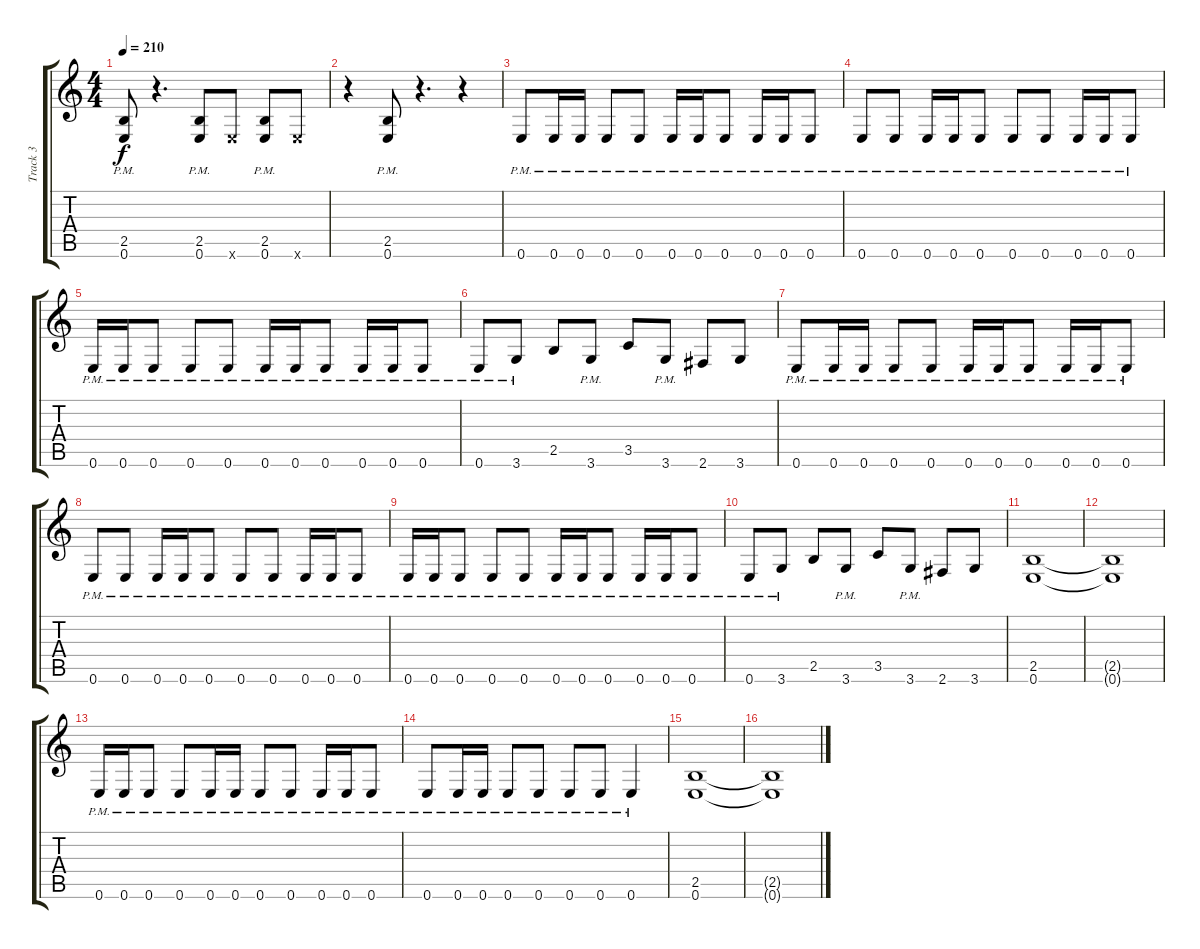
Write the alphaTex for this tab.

\track ("Track 3" "Track 3") {instrument overdrivenguitar}
\staff {score tabs}
\tuning (E4 B3 G3 D3 A2 E2) {hide}
\ts (4 4)
\tempo 210
\clef g2
\ks c
(2.5{pm} 0.6{pm}).8{dy f} r.4{d} (2.5{pm} 0.6{pm}).8 0.6{x}.8 (2.5{pm} 0.6{pm}).8 0.6{x}.8 |
r.4 (2.5{pm} 0.6{pm}).8 r.4{d} r.4 |
0.6{pm}.8 0.6{pm}.16 0.6{pm}.16 0.6{pm}.8 0.6{pm}.8 0.6{pm}.16 0.6{pm}.16 0.6{pm}.8 0.6{pm}.16 0.6{pm}.16 0.6{pm}.8 |
0.6{pm}.8 0.6{pm}.8 0.6{pm}.16 0.6{pm}.16 0.6{pm}.8 0.6{pm}.8 0.6{pm}.8 0.6{pm}.16 0.6{pm}.16 0.6{pm}.8 |
0.6{pm}.16 0.6{pm}.16 0.6{pm}.8 0.6{pm}.8 0.6{pm}.8 0.6{pm}.16 0.6{pm}.16 0.6{pm}.8 0.6{pm}.16 0.6{pm}.16 0.6{pm}.8 |
0.6{pm}.8 3.6{pm}.8 2.5.8 3.6{pm}.8 3.5.8 3.6{pm}.8 2.6.8 3.6.8 |
0.6{pm}.8 0.6{pm}.16 0.6{pm}.16 0.6{pm}.8 0.6{pm}.8 0.6{pm}.16 0.6{pm}.16 0.6{pm}.8 0.6{pm}.16 0.6{pm}.16 0.6{pm}.8 |
0.6{pm}.8 0.6{pm}.8 0.6{pm}.16 0.6{pm}.16 0.6{pm}.8 0.6{pm}.8 0.6{pm}.8 0.6{pm}.16 0.6{pm}.16 0.6{pm}.8 |
0.6{pm}.16 0.6{pm}.16 0.6{pm}.8 0.6{pm}.8 0.6{pm}.8 0.6{pm}.16 0.6{pm}.16 0.6{pm}.8 0.6{pm}.16 0.6{pm}.16 0.6{pm}.8 |
0.6{pm}.8 3.6{pm}.8 2.5.8 3.6{pm}.8 3.5.8 3.6{pm}.8 2.6.8 3.6.8 |
(2.5 0.6).1 |
(2.5{t} 0.6{t}).1 |
0.6{pm}.16 0.6{pm}.16 0.6{pm}.8 0.6{pm}.8 0.6{pm}.16 0.6{pm}.16 0.6{pm}.8 0.6{pm}.8 0.6{pm}.16 0.6{pm}.16 0.6{pm}.8 |
0.6{pm}.8 0.6{pm}.16 0.6{pm}.16 0.6{pm}.8 0.6{pm}.8 0.6{pm}.8 0.6{pm}.8 0.6{pm}.4 |
(2.5 0.6).1 |
(2.5{t} 0.6{t}).1
